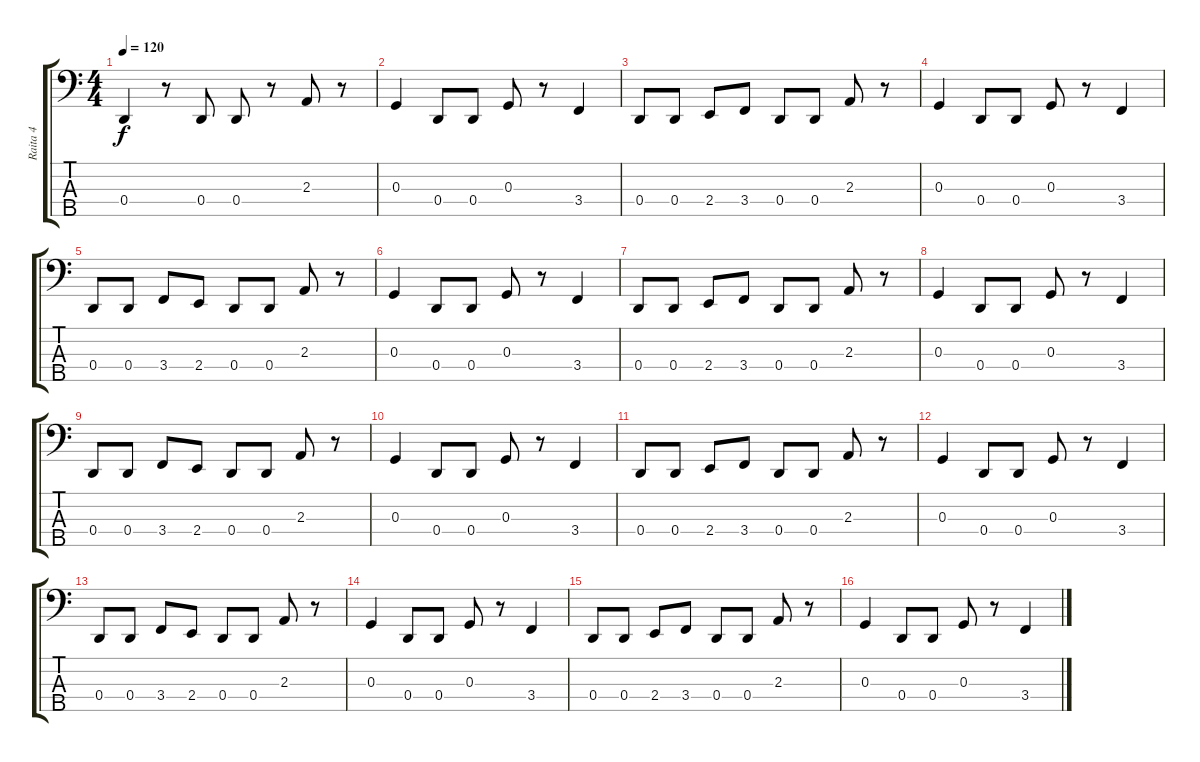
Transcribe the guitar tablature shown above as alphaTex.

\track ("Raita 4" "Raita 4") {instrument electricbasspick}
\staff {score tabs}
\tuning (F2 C2 G1 D1 G0) {hide}
\ts (4 4)
\tempo 120
\clef f4
\ks c
0.4.4{dy f} r.8 0.4.8 0.4.8 r.8 2.3.8 r.8 |
0.3.4 0.4.8 0.4.8 0.3.8 r.8 3.4.4 |
0.4.8 0.4.8 2.4.8 3.4.8 0.4.8 0.4.8 2.3.8 r.8 |
0.3.4 0.4.8 0.4.8 0.3.8 r.8 3.4.4 |
0.4.8 0.4.8 3.4.8 2.4.8 0.4.8 0.4.8 2.3.8 r.8 |
0.3.4 0.4.8 0.4.8 0.3.8 r.8 3.4.4 |
0.4.8 0.4.8 2.4.8 3.4.8 0.4.8 0.4.8 2.3.8 r.8 |
0.3.4 0.4.8 0.4.8 0.3.8 r.8 3.4.4 |
0.4.8 0.4.8 3.4.8 2.4.8 0.4.8 0.4.8 2.3.8 r.8 |
0.3.4 0.4.8 0.4.8 0.3.8 r.8 3.4.4 |
0.4.8 0.4.8 2.4.8 3.4.8 0.4.8 0.4.8 2.3.8 r.8 |
0.3.4 0.4.8 0.4.8 0.3.8 r.8 3.4.4 |
0.4.8 0.4.8 3.4.8 2.4.8 0.4.8 0.4.8 2.3.8 r.8 |
0.3.4 0.4.8 0.4.8 0.3.8 r.8 3.4.4 |
0.4.8 0.4.8 2.4.8 3.4.8 0.4.8 0.4.8 2.3.8 r.8 |
0.3.4 0.4.8 0.4.8 0.3.8 r.8 3.4.4
